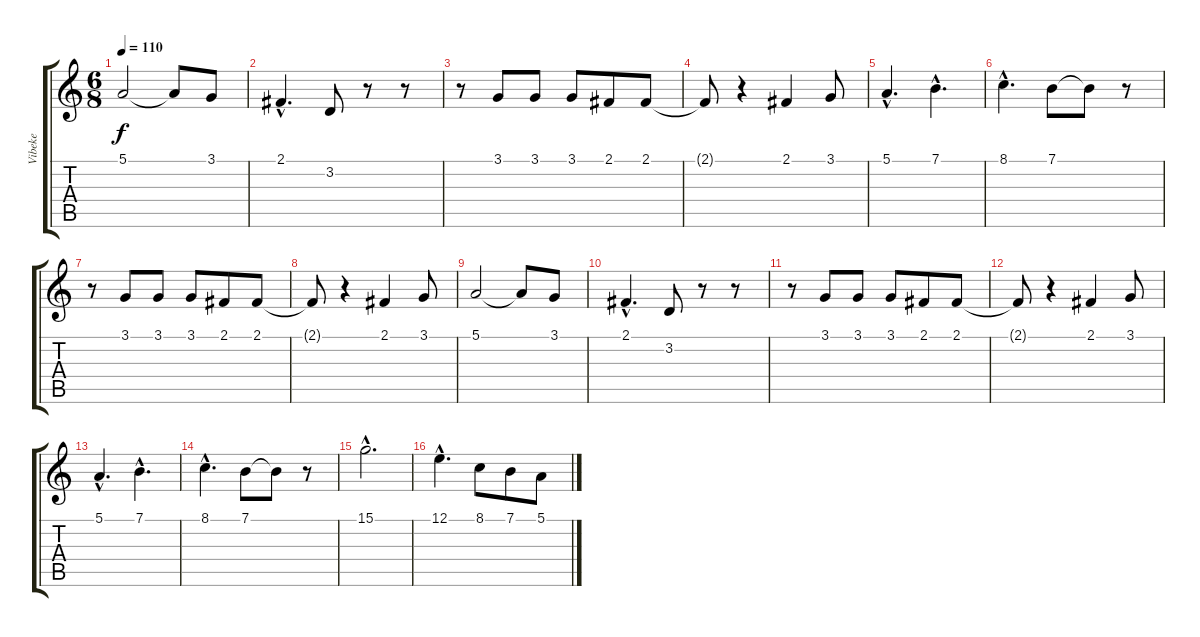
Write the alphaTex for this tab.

\track ("Vibeke" "Vibeke") {instrument choiraahs}
\staff {score tabs}
\tuning (E4 B3 G3 D3 A2 E2) {hide}
\ts (6 8)
\tempo 110
\clef g2
\ks c
5.1.2{dy f} 5.1{t}.8 3.1.8 |
2.1{hac}.4{d} 3.2.8 r.8 r.8 |
r.8 3.1.8 3.1.8 3.1.8 2.1.8 2.1.8 |
2.1{t}.8 r.4 2.1.4 3.1.8 |
5.1{hac}.4{d} 7.1{hac}.4{d} |
8.1{hac}.4{d} 7.1.8 7.1{t}.8 r.8 |
r.8 3.1.8 3.1.8 3.1.8 2.1.8 2.1.8 |
2.1{t}.8 r.4 2.1.4 3.1.8 |
5.1.2 5.1{t}.8 3.1.8 |
2.1{hac}.4{d} 3.2.8 r.8 r.8 |
r.8 3.1.8 3.1.8 3.1.8 2.1.8 2.1.8 |
2.1{t}.8 r.4 2.1.4 3.1.8 |
5.1{hac}.4{d} 7.1{hac}.4{d} |
8.1{hac}.4{d} 7.1.8 7.1{t}.8 r.8 |
15.1{hac}.2{d} |
12.1{hac}.4{d} 8.1.8 7.1.8 5.1.8
